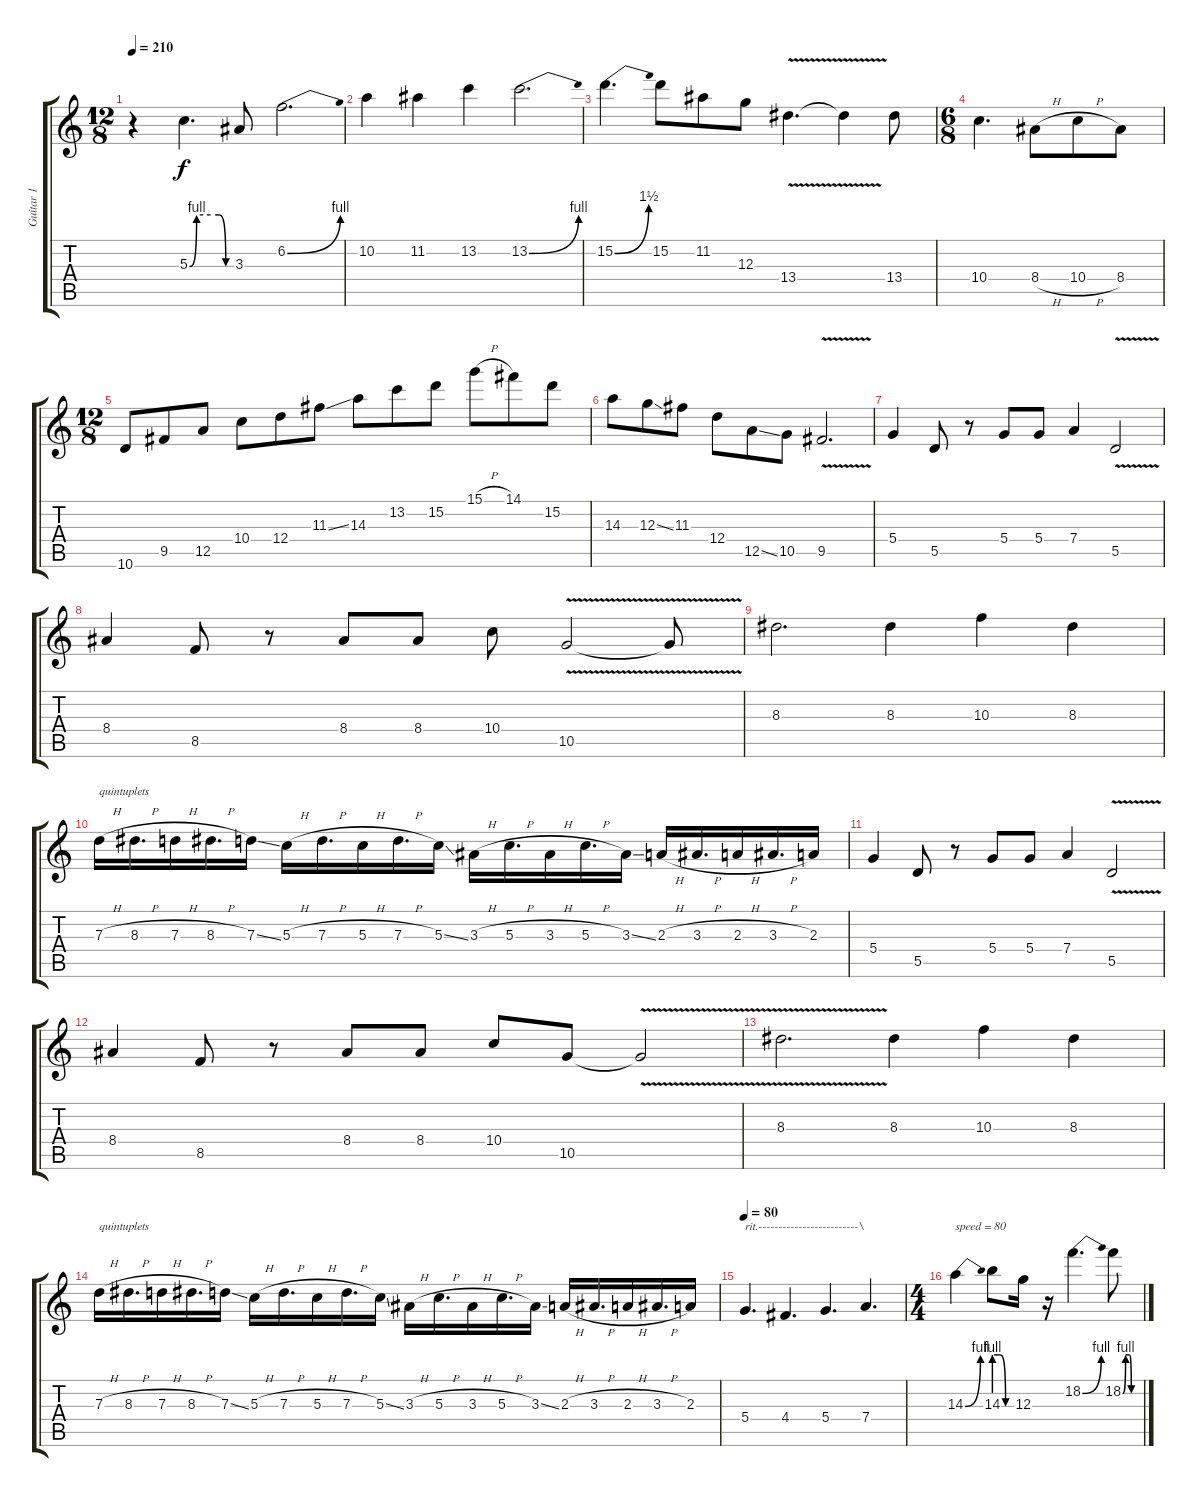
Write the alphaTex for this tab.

\track ("Guitar 1" "Guitar 1") {instrument overdrivenguitar}
\staff {score tabs}
\tuning (E4 B3 G3 D3 A2 E2) {hide}
\ts (12 8)
\tempo 210
\clef g2
\ks c
r.4{dy f} 5.3{be (custom 0 0 10 4 30 4 42 4 52 0 60 0)}.4{d} 3.3.8 6.2{be (bend 0 0 60 4)}.2{d} |
10.2.4 11.2.4 13.2.4 13.2{be (bend 0 0 60 4)}.2{d} |
15.2{be (bend 0 0 60 6)}.4{d} 15.2.8 11.2.8 12.3.8 13.4{v}.4{d} 13.4{t}.4 13.4.8 |
\ts (6 8)
10.4.4{d} 8.4{h}.8 10.4{h}.8 8.4.8 |
\ts (12 8)
10.6.8 9.5.8 12.5.8 10.4.8 12.4.8 11.3{ss}.8 14.3.8 13.2.8 15.2.8 15.1{h}.8 14.1.8 15.2.8 |
14.3.8 12.3{ss}.8 11.3.8 12.4.8 12.5{ss}.8 10.5.8 9.5{v}.2{d} |
5.4.4 5.5.8 r.8 5.4.8 5.4.8 7.4.4 5.5{v}.2 |
8.4.4 8.5.8 r.8 8.4.8 8.4.8 10.4.8 10.5{v}.2 10.5{t}.8 |
8.3.2{d} 8.3.4 10.3.4 8.3.4 |
7.3{h}.16{txt "quintuplets"} 8.3{h}.16{d} 7.3{h}.16 8.3{h}.16{d} 7.3{ss}.16 5.3{h}.16 7.3{h}.16{d} 5.3{h}.16 7.3{h}.16{d} 5.3{ss}.16 3.3{h}.16 5.3{h}.16{d} 3.3{h}.16 5.3{h}.16{d} 3.3{ss}.16 2.3{h}.16 3.3{h}.16{d} 2.3{h}.16 3.3{h}.16{d} 2.3.16 |
5.4.4 5.5.8 r.8 5.4.8 5.4.8 7.4.4 5.5{v}.2 |
8.4.4 8.5.8 r.8 8.4.8 8.4.8 10.4.8 10.5.8 10.5{v t}.2 |
8.3{v}.2{d} 8.3.4 10.3.4 8.3.4 |
7.3{h}.16{txt "quintuplets"} 8.3{h}.16{d} 7.3{h}.16 8.3{h}.16{d} 7.3{ss}.16 5.3{h}.16 7.3{h}.16{d} 5.3{h}.16 7.3{h}.16{d} 5.3{ss}.16 3.3{h}.16 5.3{h}.16{d} 3.3{h}.16 5.3{h}.16{d} 3.3{ss}.16 2.3{h}.16 3.3{h}.16{d} 2.3{h}.16 3.3{h}.16{d} 2.3.16 |
\tempo 80
5.4.4{d txt "rit.-------------------------\\"} 4.4.4{d} 5.4.4{d} 7.4.4{d} |
\ts (4 4)
14.3{be (bend 0 0 60 4)}.4{txt "speed = 80"} 14.3{be (custom 0 4 20 4 40 0 60 0)}.8 12.3.16 r.16 18.2{be (bend 0 0 60 4)}.4{d} 18.2{be (custom 0 0 10 4 23 4 30 0 45 0 60 0)}.8
